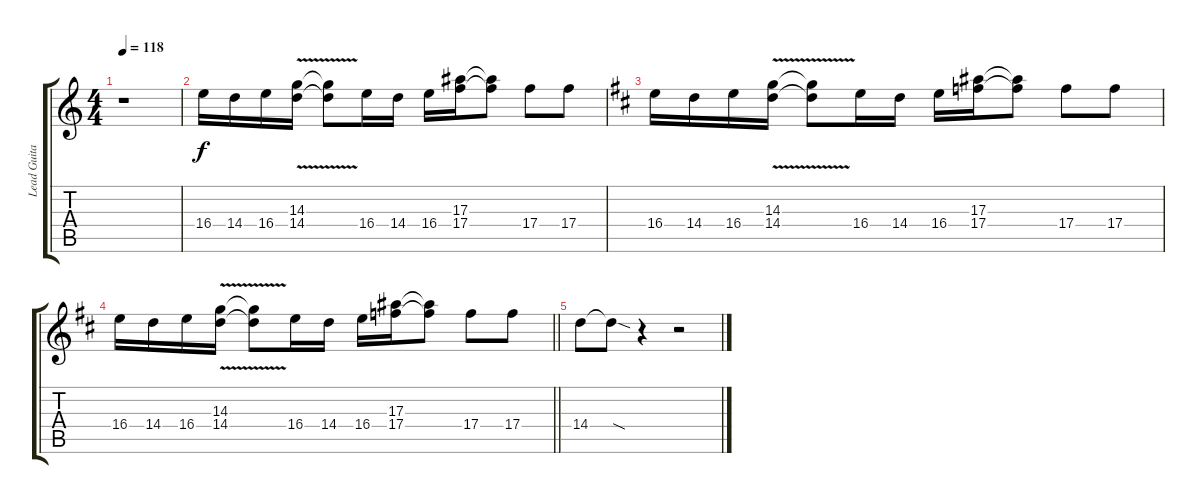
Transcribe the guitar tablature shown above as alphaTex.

\track ("Lead Guitar 2" "Lead Guita") {instrument distortionguitar}
\staff {score tabs}
\tuning (D4 A3 F3 C3 G2 D2) {hide}
\ts (4 4)
\tempo 118
\clef g2
\ks aminor
r.1{dy f} |
16.4.16 14.4.16 16.4.16 (14.3{v} 14.4{v}).16 (14.3{v t} 14.4{v t}).8 16.4.16 14.4.16 16.4.16 (17.3 17.4).16 (17.3{t} 17.4{t}).8 17.4.8 17.4.8 |
\ks bminor
16.4.16 14.4.16 16.4.16 (14.3{v} 14.4{v}).16 (14.3{v t} 14.4{v t}).8 16.4.16 14.4.16 16.4.16 (17.3 17.4).16 (17.3{t} 17.4{t}).8 17.4.8 17.4.8 |
\barLineRight lightlight
16.4.16 14.4.16 16.4.16 (14.3{v} 14.4{v}).16 (14.3{v t} 14.4{v t}).8 16.4.16 14.4.16 16.4.16 (17.3 17.4).16 (17.3{t} 17.4{t}).8 17.4.8 17.4.8 |
14.4.8 14.4{sod t}.8 r.4 r.2
